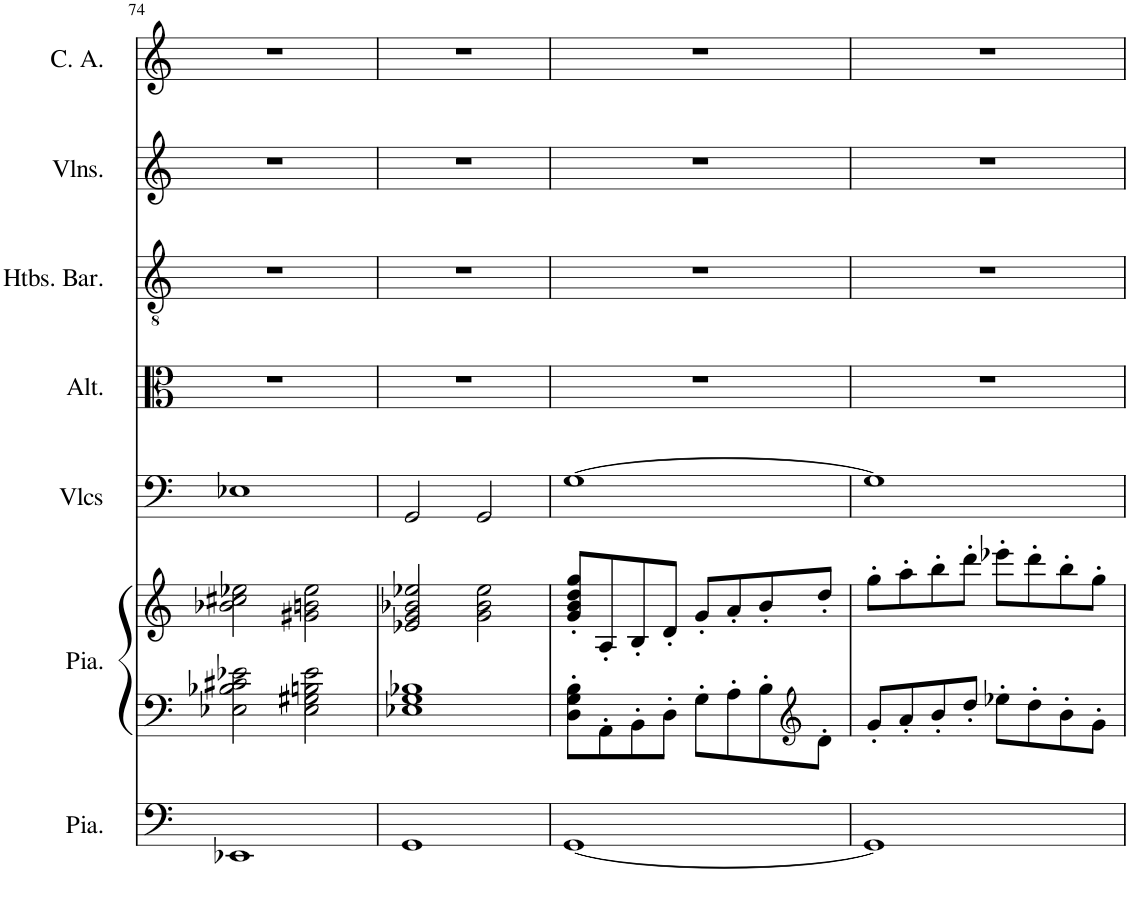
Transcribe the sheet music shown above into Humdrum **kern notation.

**kern	**kern	**kern	**kern	**kern	**kern	**kern	**kern
*part7	*part6	*part6	*part5	*part4	*part3	*part2	*part1
*staff8	*staff7	*staff6	*staff5	*staff4	*staff3	*staff2	*staff1
*I"Piano, Pedals	*I"Piano, Organ	*	*I"Violoncelles, Bass	*I"Altos, Tenor	*I"Hautbois Baryton, Alto	*I"Violons, Soprano	*I"Cor anglais, Baritone solo
*I'Pia.	*I'Pia.	*	*I'Vlcs	*I'Alt.	*I'Htbs. Bar.	*I'Vlns.	*I'C. A.
!!LO:PB:g=z
*clefF4	*clefF4	*clefG2	*clefF4	*clefC3	*clefGv2	*clefG2	*clefG2
*	*	*	*	*	*	*	*Trd4c7
*k[]	*k[]	*k[]	*k[]	*k[]	*k[]	*k[]	*k[]
*M4/4	*M4/4	*M4/4	*M4/4	*M4/4	*M4/4	*M4/4	*M4/4
=74	=74	=74	=74	=74	=74	=74	=74
1EE-X	2E-X\ 2B-X\ 2c#X\ 2e-X\	2b-X\ 2cc#X\ 2ee-X\	1E-X	1r	1r	1r	1r
.	2E-\ 2G#X\ 2Bn\ 2e-\	2g#X\ 2bn\ 2ee-\	.	.	.	.	.
=75	=75	=75	=75	=75	=75	=75	=75
1GG	1E-X 1G 1B-X	2e-X/ 2g/ 2b-X/ 2ee-X/	2GG/	1r	1r	1r	1r
.	.	2g\ 2b-\ 2ee-\	2GG/	.	.	.	.
=76	=76	=76	=76	=76	=76	=76	=76
[1GG	8D\' 8G\' 8B\'L	8g/' 8b/' 8dd/' 8gg/'L	[1G	1r	1r	1r	1r
.	8AA'\	8A'/	.	.	.	.	.
.	8BB'\	8B'/	.	.	.	.	.
.	8D'\J	8d'/J	.	.	.	.	.
.	8G'\L	8g'/L	.	.	.	.	.
.	8A'\	8a'/	.	.	.	.	.
.	8B'\	8b'/	.	.	.	.	.
*	*clefG2	*	*	*	*	*	*
.	8d'\J	8dd'/J	.	.	.	.	.
=77	=77	=77	=77	=77	=77	=77	=77
1GG]	8g'/L	8gg'\L	1G]	1r	1r	1r	1r
.	8a'/	8aa'\	.	.	.	.	.
.	8b'/	8bb'\	.	.	.	.	.
.	8dd'/J	8ddd'\J	.	.	.	.	.
.	8ee-X'\L	8eee-X'\L	.	.	.	.	.
.	8dd'\	8ddd'\	.	.	.	.	.
.	8b'\	8bb'\	.	.	.	.	.
.	8g'\J	8gg'\J	.	.	.	.	.
=	=	=	=	=	=	=	=
*-	*-	*-	*-	*-	*-	*-	*-
